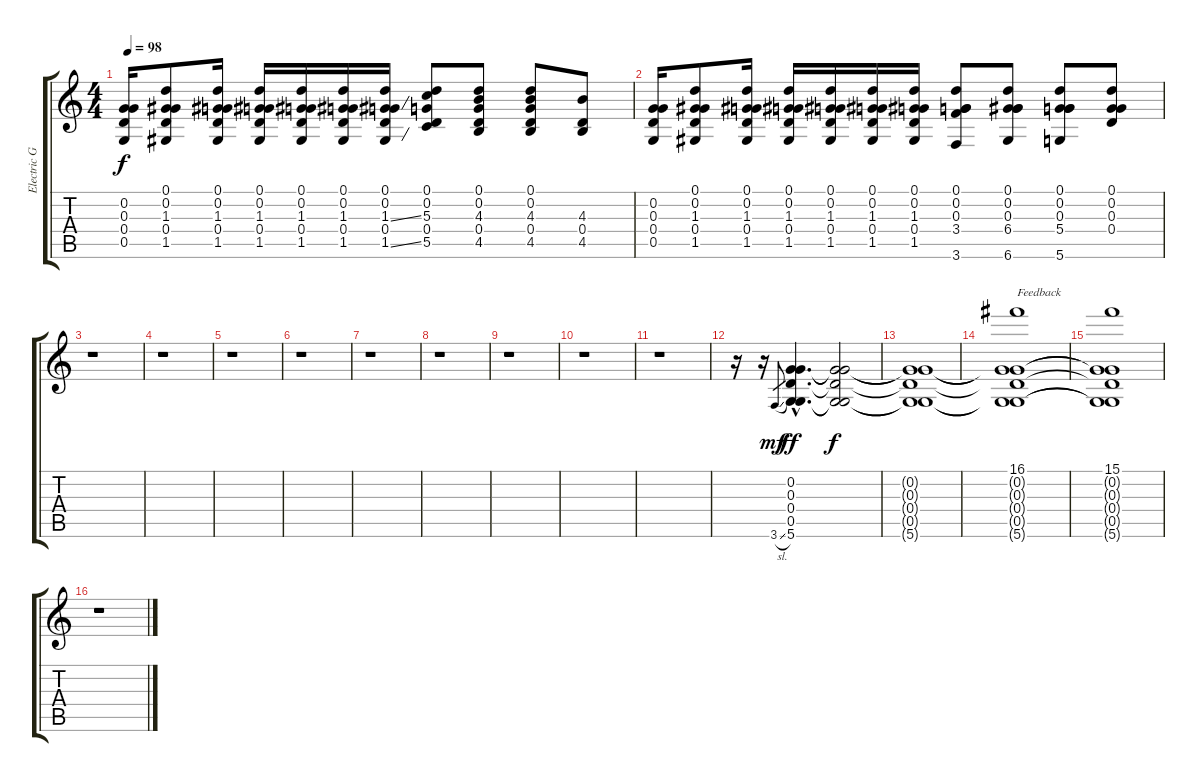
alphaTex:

\track ("Electric Guitar 3" "Electric G") {instrument distortionguitar}
\staff {score tabs}
\tuning (D4 G3 G3 D3 G2 D2) {hide}
\ts (4 4)
\tempo 98
\clef g2
\ks c
(0.2 0.3 0.4 0.5).16{dy f} (0.1 0.2 1.3 0.4 1.5).8 (0.1 0.2 1.3 0.4 1.5).16 (0.1 0.2 1.3 0.4 1.5).16 (0.1 0.2 1.3 0.4 1.5).16 (0.1 0.2 1.3 0.4 1.5).16 (0.1 0.2 1.3{ss} 0.4 1.5{ss}).16 (0.1 0.2 5.3 0.4 5.5).8 (0.1 0.2 4.3 0.4 4.5).8 (0.1 0.2 4.3 0.4 4.5).8 (4.3 0.4 4.5).8 |
(0.2 0.3 0.4 0.5).16 (0.1 0.2 1.3 0.4 1.5).8 (0.1 0.2 1.3 0.4 1.5).16 (0.1 0.2 1.3 0.4 1.5).16 (0.1 0.2 1.3 0.4 1.5).16 (0.1 0.2 1.3 0.4 1.5).16 (0.1 0.2 1.3 0.4 1.5).16 (0.1 0.2 0.3 3.4 3.6).8 (0.1 0.2 0.3 6.4 6.6).8 (0.1 0.2 0.3 5.4 5.6).8 (0.1 0.2 0.3 0.4).8 |
r.1 |
r.1 |
r.1 |
r.1 |
r.1 |
r.1 |
r.1 |
r.1 |
r.1 |
r.16 r.16 3.6{sl}.8{gr dy mf} (0.2{hac} 0.3{hac} 0.4{hac} 0.5{hac} 5.6{hac}).4{d dy ff} (0.2{t} 0.3{t} 0.4{t} 0.5{t} 5.6{t}).2{dy f} |
(0.2{t} 0.3{t} 0.4{t} 0.5{t} 5.6{t}).1 |
(16.1 0.2{t} 0.3{t} 0.4{t} 0.5{t} 5.6{t}).1{txt "Feedback"} |
(15.1 0.2{t} 0.3{t} 0.4{t} 0.5{t} 5.6{t}).1 |
r.1
